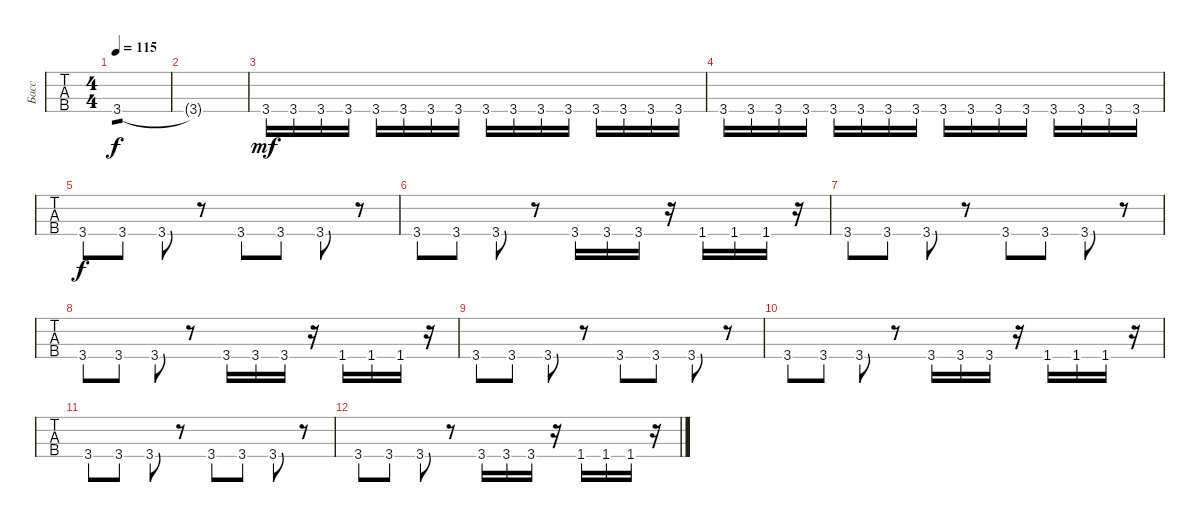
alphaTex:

\track ("Басс" "Басс") {instrument slapbass1}
\staff {tabs}
\tuning (Gb2 Db2 Ab1 Db1) {hide}
\ts (4 4)
\tempo 115
\clef f4
\ks c
3.4.1{tp 1 dy f} |
3.4{t}.1 |
3.4.16{dy mf} 3.4.16 3.4.16 3.4.16 3.4.16 3.4.16 3.4.16 3.4.16 3.4.16 3.4.16 3.4.16 3.4.16 3.4.16 3.4.16 3.4.16 3.4.16 |
3.4.16 3.4.16 3.4.16 3.4.16 3.4.16 3.4.16 3.4.16 3.4.16 3.4.16 3.4.16 3.4.16 3.4.16 3.4.16 3.4.16 3.4.16 3.4.16 |
3.4.8{dy f} 3.4.8 3.4.8 r.8 3.4.8 3.4.8 3.4.8 r.8 |
3.4.8 3.4.8 3.4.8 r.8 3.4.16 3.4.16 3.4.16 r.16 1.4.16 1.4.16 1.4.16 r.16 |
3.4.8 3.4.8 3.4.8 r.8 3.4.8 3.4.8 3.4.8 r.8 |
3.4.8 3.4.8 3.4.8 r.8 3.4.16 3.4.16 3.4.16 r.16 1.4.16 1.4.16 1.4.16 r.16 |
3.4.8 3.4.8 3.4.8 r.8 3.4.8 3.4.8 3.4.8 r.8 |
3.4.8 3.4.8 3.4.8 r.8 3.4.16 3.4.16 3.4.16 r.16 1.4.16 1.4.16 1.4.16 r.16 |
3.4.8 3.4.8 3.4.8 r.8 3.4.8 3.4.8 3.4.8 r.8 |
3.4.8 3.4.8 3.4.8 r.8 3.4.16 3.4.16 3.4.16 r.16 1.4.16 1.4.16 1.4.16 r.16
